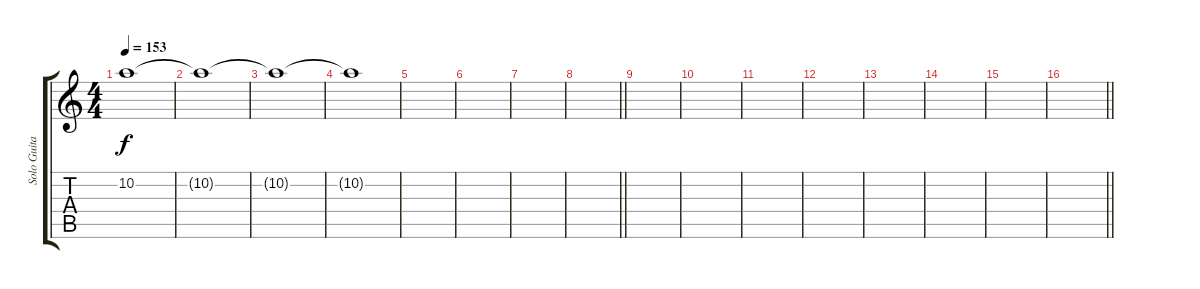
\track ("Solo Guitar" "Solo Guita") {instrument distortionguitar}
\staff {score tabs}
\tuning (E4 B3 G3 D3 A2 E2) {hide}
\ts (4 4)
\tempo 153
\clef g2
\ks c
10.2.1{dy f} |
10.2{t}.1 |
10.2{t}.1 |
10.2{t}.1 |
|
|
|
\barLineRight lightlight
|
|
|
|
|
|
|
|
\barLineRight lightlight
